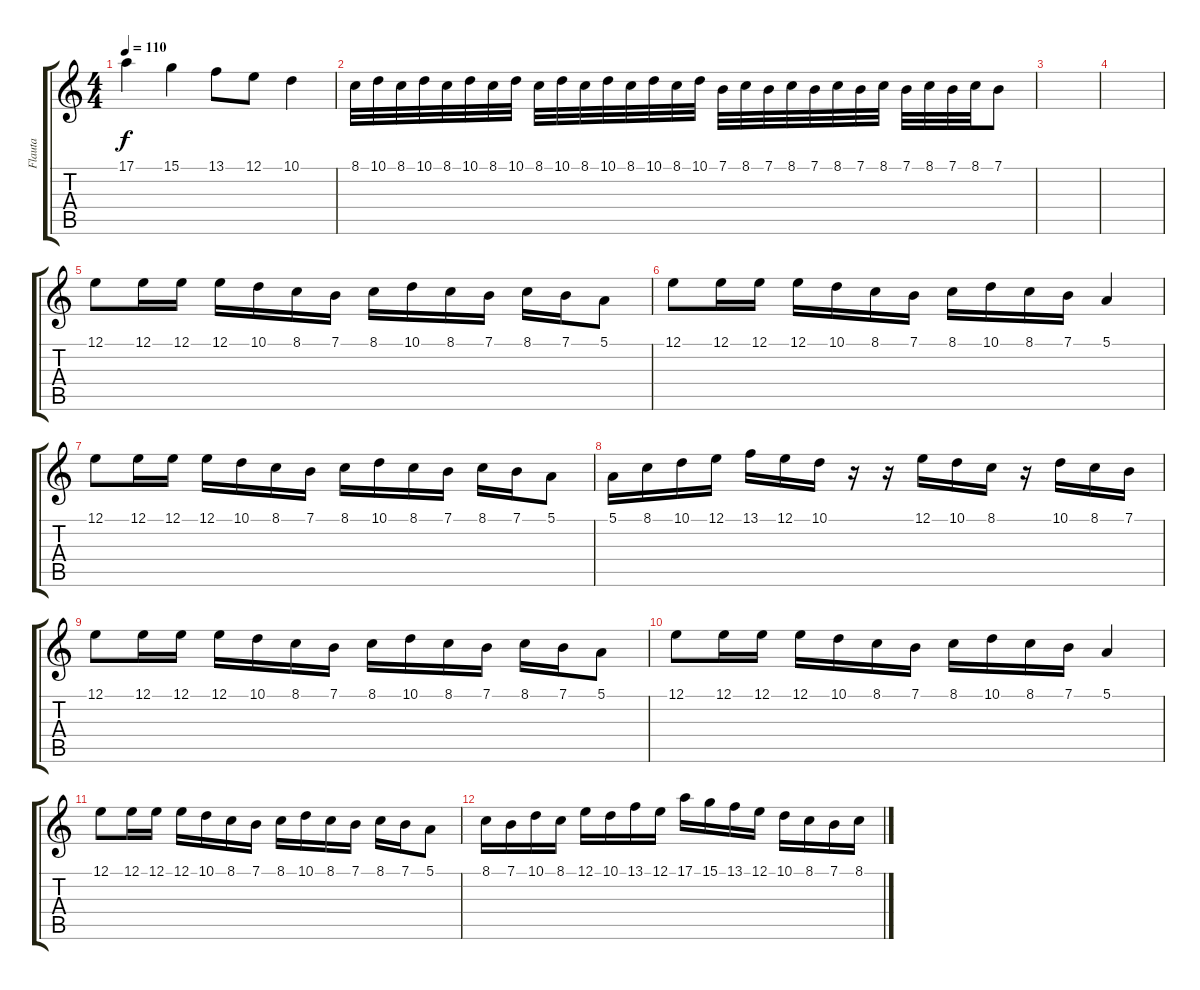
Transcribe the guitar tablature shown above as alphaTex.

\track ("Flauta" "Flauta") {instrument flute}
\staff {score tabs}
\tuning (E4 B3 G3 D3 A2 E2) {hide}
\ts (4 4)
\tempo 110
\clef g2
\ks c
17.1.4{dy f} 15.1.4 13.1.8 12.1.8 10.1.4 |
8.1.32 10.1.32 8.1.32 10.1.32 8.1.32 10.1.32 8.1.32 10.1.32 8.1.32 10.1.32 8.1.32 10.1.32 8.1.32 10.1.32 8.1.32 10.1.32 7.1.32 8.1.32 7.1.32 8.1.32 7.1.32 8.1.32 7.1.32 8.1.32 7.1.32 8.1.32 7.1.32 8.1.32 7.1.8 |
|
|
12.1.8{volume 12} 12.1.16 12.1.16 12.1.16 10.1.16 8.1.16 7.1.16 8.1.16 10.1.16 8.1.16 7.1.16 8.1.16 7.1.16 5.1.8 |
12.1.8 12.1.16 12.1.16 12.1.16 10.1.16 8.1.16 7.1.16 8.1.16 10.1.16 8.1.16 7.1.16 5.1.4 |
12.1.8 12.1.16 12.1.16 12.1.16 10.1.16 8.1.16 7.1.16 8.1.16 10.1.16 8.1.16 7.1.16 8.1.16 7.1.16 5.1.8 |
5.1.16 8.1.16 10.1.16 12.1.16 13.1.16 12.1.16 10.1.16 r.16 r.16 12.1.16 10.1.16 8.1.16 r.16 10.1.16 8.1.16 7.1.16 |
12.1.8 12.1.16 12.1.16 12.1.16 10.1.16 8.1.16 7.1.16 8.1.16 10.1.16 8.1.16 7.1.16 8.1.16 7.1.16 5.1.8 |
12.1.8 12.1.16 12.1.16 12.1.16 10.1.16 8.1.16 7.1.16 8.1.16 10.1.16 8.1.16 7.1.16 5.1.4 |
12.1.8 12.1.16 12.1.16 12.1.16 10.1.16 8.1.16 7.1.16 8.1.16 10.1.16 8.1.16 7.1.16 8.1.16 7.1.16 5.1.8 |
8.1.16 7.1.16 10.1.16 8.1.16 12.1.16 10.1.16 13.1.16 12.1.16 17.1.16 15.1.16 13.1.16 12.1.16 10.1.16 8.1.16 7.1.16 8.1.16
